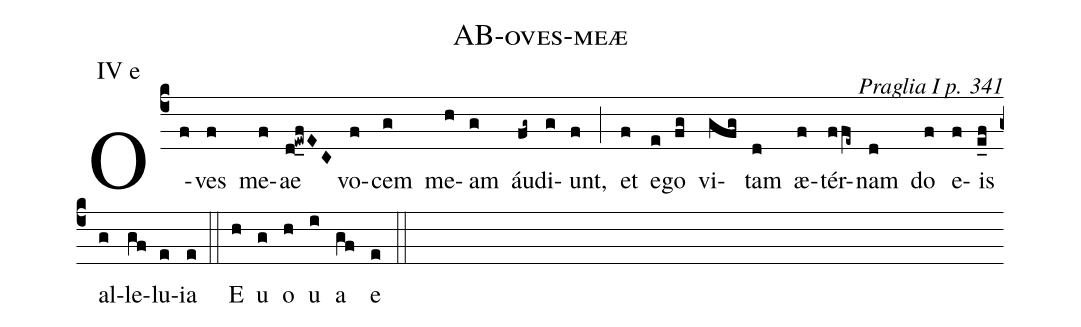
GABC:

name: AB-oves-meæ;
commentary: Praglia I p. 341;
annotation: IV e;
%%
(c4) O(f)ves(f) me(f)ae(d!ew_fEC) vo(f)cem(g) me(h)am(g) áu(fg~)di(g)unt,(f) (;) et(f) e(e)go(fg) vi(gfg)tam(d)  æ(f)tér(ffe~)nam(d) do(f) e(f)is(e_f) al(g)le(gf)lu(e)ia(e) (::) E(h) u(g) o(h) u(i) a(gf) e(e) (::)
